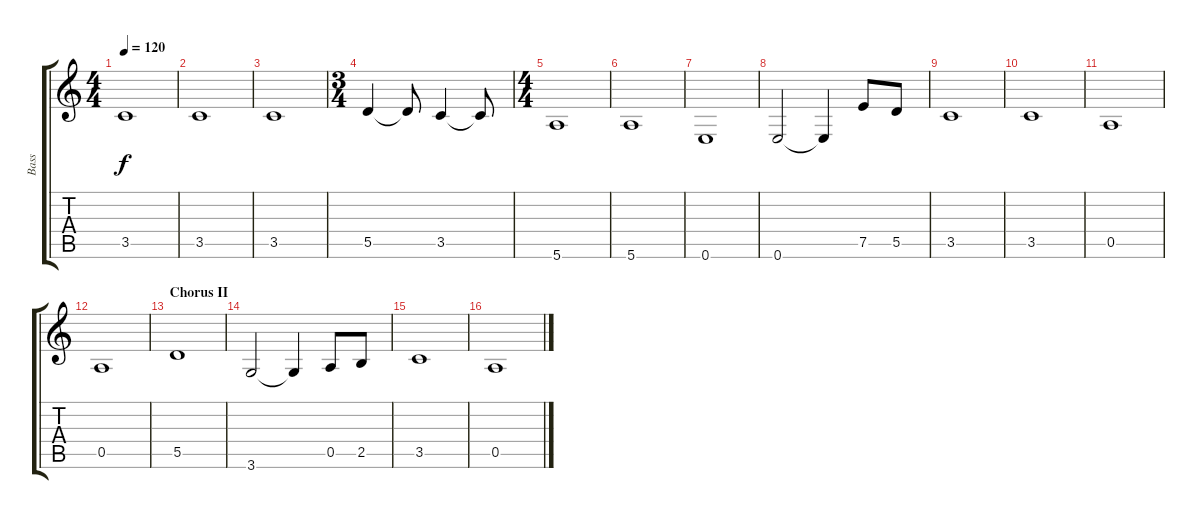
\track ("Bass" "Bass") {instrument acousticguitarsteel}
\staff {score tabs}
\tuning (E4 B3 G3 D3 A2 E2) {hide}
\ts (4 4)
\tempo 120
\clef g2
\ks c
3.5.1{dy f} |
3.5.1 |
3.5.1 |
\ts (3 4)
5.5.4 5.5{t}.8 3.5.4 3.5{t}.8 |
\ts (4 4)
5.6.1 |
5.6.1 |
0.6.1 |
0.6.2 0.6{t}.4 7.5.8 5.5.8 |
3.5.1 |
3.5.1 |
0.5.1 |
0.5.1 |
\section ("" "Chorus II")
5.5.1 |
3.6.2 3.6{t}.4 0.5.8 2.5.8 |
3.5.1 |
0.5.1
